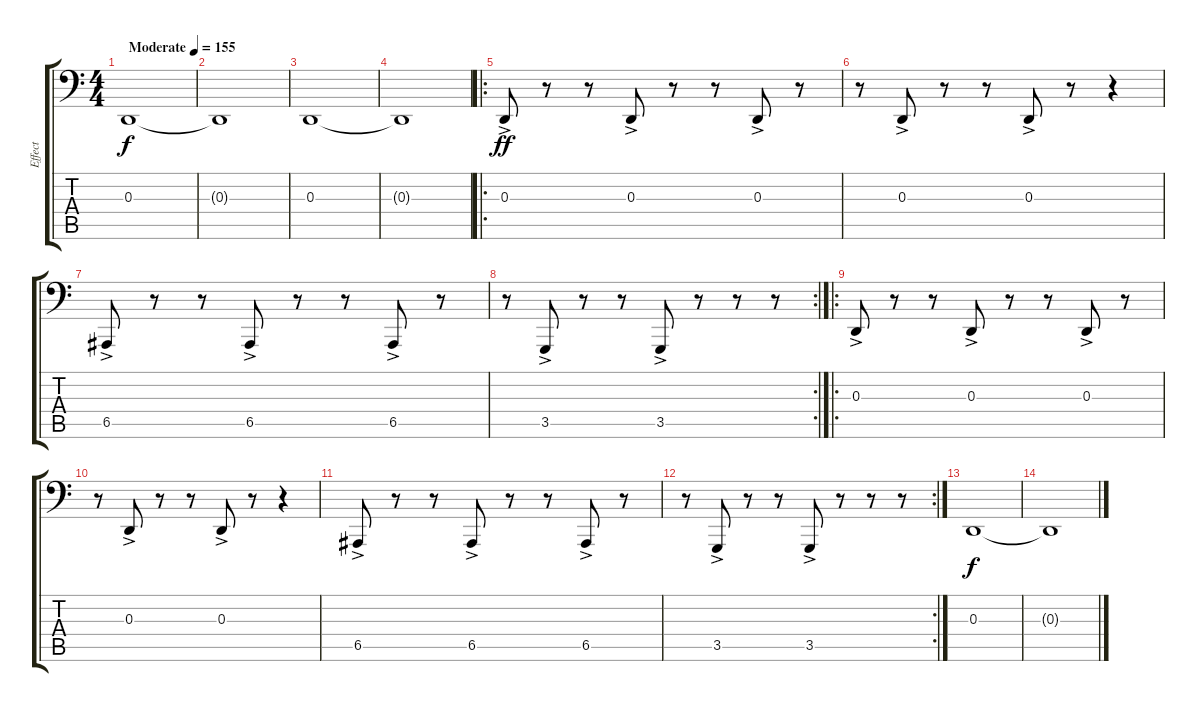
\track ("Effect" "Effect") {instrument rockorgan}
\staff {score tabs}
\tuning (C3 G2 D2 A1 E1 B0) {hide}
\ts (4 4)
\tempo (155 "Moderate")
\clef f4
\ks c
0.3.1{dy f instrument rockorgan} |
0.3{t}.1 |
0.3.1 |
0.3{t}.1 |
\ro
0.3{ac}.8{dy ff} r.8 r.8 0.3{ac}.8 r.8 r.8 0.3{ac}.8 r.8 |
r.8 0.3{ac}.8 r.8 r.8 0.3{ac}.8 r.8 r.4 |
6.5{ac}.8 r.8 r.8 6.5{ac}.8 r.8 r.8 6.5{ac}.8 r.8 |
\rc 2
r.8 3.5{ac}.8 r.8 r.8 3.5{ac}.8 r.8 r.8 r.8 |
\ro
0.3{ac}.8 r.8 r.8 0.3{ac}.8 r.8 r.8 0.3{ac}.8 r.8 |
r.8 0.3{ac}.8 r.8 r.8 0.3{ac}.8 r.8 r.4 |
6.5{ac}.8 r.8 r.8 6.5{ac}.8 r.8 r.8 6.5{ac}.8 r.8 |
\rc 2
r.8 3.5{ac}.8 r.8 r.8 3.5{ac}.8 r.8 r.8 r.8 |
0.3.1{dy f} |
0.3{t}.1
